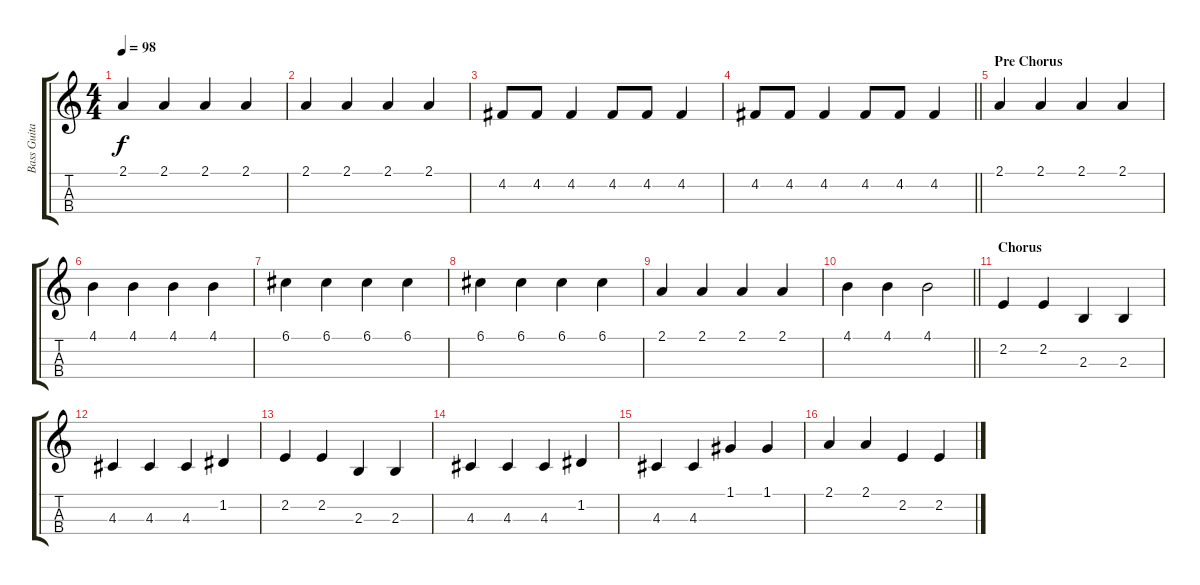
\track ("Bass Guitar" "Bass Guita") {instrument acousticguitarsteel}
\staff {score tabs}
\tuning (G3 D3 A2 E2) {hide}
\ts (4 4)
\tempo 98
\clef g2
\ks c
2.1.4{dy f} 2.1.4 2.1.4 2.1.4 |
2.1.4 2.1.4 2.1.4 2.1.4 |
4.2.8 4.2.8 4.2.4 4.2.8 4.2.8 4.2.4 |
\barLineRight lightlight
4.2.8 4.2.8 4.2.4 4.2.8 4.2.8 4.2.4 |
\section ("" "Pre Chorus")
2.1.4 2.1.4 2.1.4 2.1.4 |
4.1.4 4.1.4 4.1.4 4.1.4 |
6.1.4 6.1.4 6.1.4 6.1.4 |
6.1.4 6.1.4 6.1.4 6.1.4 |
2.1.4 2.1.4 2.1.4 2.1.4 |
\barLineRight lightlight
4.1.4 4.1.4 4.1.2 |
\section ("" "Chorus")
2.2.4 2.2.4 2.3.4 2.3.4 |
4.3.4 4.3.4 4.3.4 1.2.4 |
2.2.4 2.2.4 2.3.4 2.3.4 |
4.3.4 4.3.4 4.3.4 1.2.4 |
4.3.4 4.3.4 1.1.4 1.1.4 |
2.1.4 2.1.4 2.2.4 2.2.4
